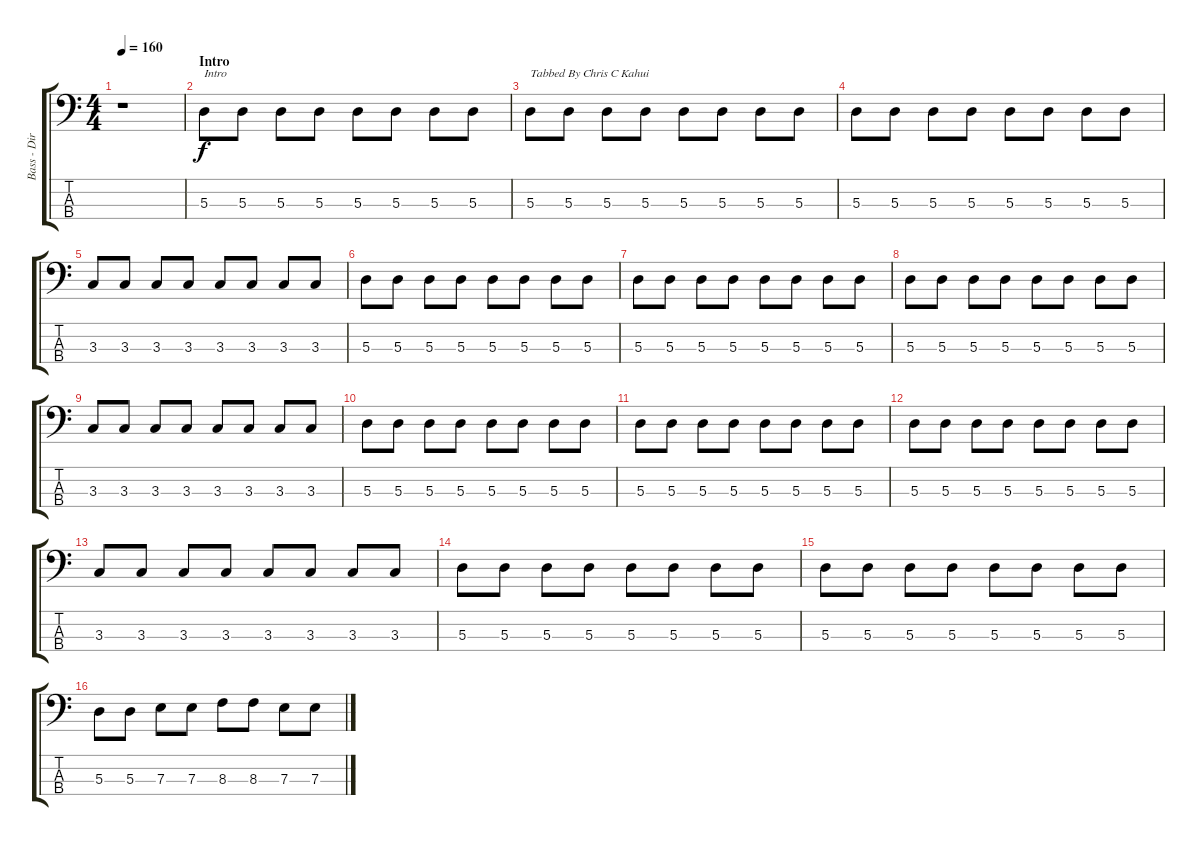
\track ("Bass - Dirk Schlächter" "Bass - Dir") {instrument electricbassfinger}
\staff {score tabs}
\tuning (G2 D2 A1 E1) {hide}
\ts (4 4)
\tempo 160
\clef f4
\ks c
r.1{dy f instrument electricbassfinger} |
\section ("" "Intro")
5.3.8{txt "Intro"} 5.3.8 5.3.8 5.3.8 5.3.8 5.3.8 5.3.8 5.3.8 |
5.3.8{txt "Tabbed By Chris C Kahui"} 5.3.8 5.3.8 5.3.8 5.3.8 5.3.8 5.3.8 5.3.8 |
5.3.8 5.3.8 5.3.8 5.3.8 5.3.8 5.3.8 5.3.8 5.3.8 |
3.3.8 3.3.8 3.3.8 3.3.8 3.3.8 3.3.8 3.3.8 3.3.8 |
5.3.8{txt ""} 5.3.8 5.3.8 5.3.8 5.3.8 5.3.8 5.3.8 5.3.8 |
5.3.8 5.3.8 5.3.8 5.3.8 5.3.8 5.3.8 5.3.8 5.3.8 |
5.3.8 5.3.8 5.3.8 5.3.8 5.3.8 5.3.8 5.3.8 5.3.8 |
3.3.8 3.3.8 3.3.8 3.3.8 3.3.8 3.3.8 3.3.8 3.3.8 |
5.3.8 5.3.8 5.3.8 5.3.8 5.3.8 5.3.8 5.3.8 5.3.8 |
5.3.8 5.3.8 5.3.8 5.3.8 5.3.8 5.3.8 5.3.8 5.3.8 |
5.3.8 5.3.8 5.3.8 5.3.8 5.3.8 5.3.8 5.3.8 5.3.8 |
3.3.8 3.3.8 3.3.8 3.3.8 3.3.8 3.3.8 3.3.8 3.3.8 |
5.3.8 5.3.8 5.3.8 5.3.8 5.3.8 5.3.8 5.3.8 5.3.8 |
5.3.8 5.3.8 5.3.8 5.3.8 5.3.8 5.3.8 5.3.8 5.3.8 |
5.3.8 5.3.8 7.3.8 7.3.8 8.3.8 8.3.8 7.3.8 7.3.8
